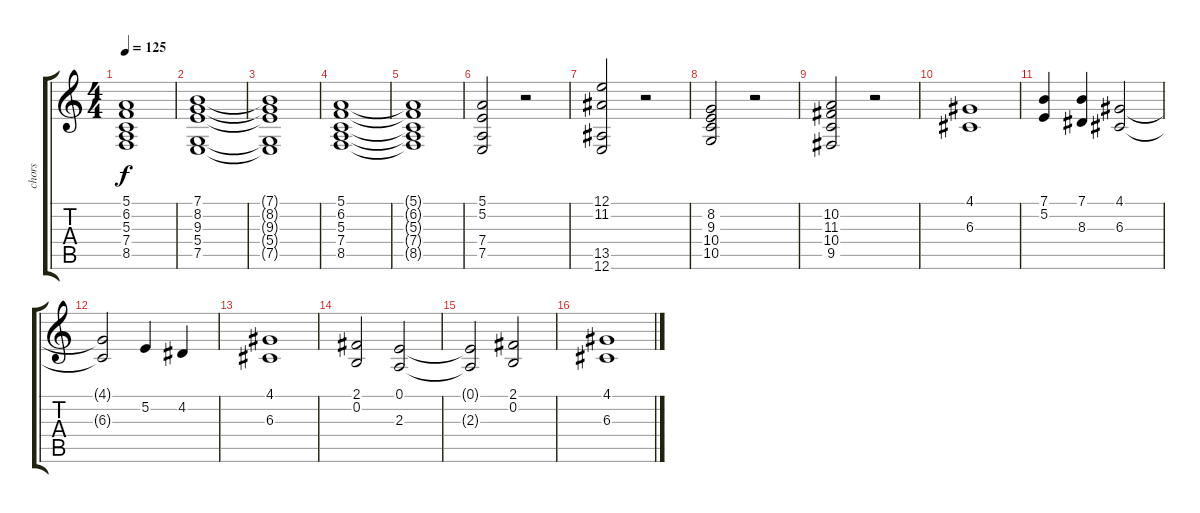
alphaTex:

\track ("chors" "chors") {instrument choiraahs}
\staff {score tabs}
\tuning (E4 B3 G3 D3 A2 E2) {hide}
\ts (4 4)
\tempo 125
\clef g2
\ks c
(5.1{t} 6.2{t} 5.3{t} 7.4{t} 8.5{t}).1{dy f} |
(7.1 8.2 9.3 5.4 7.5).1 |
(7.1{t} 8.2{t} 9.3{t} 5.4{t} 7.5{t}).1 |
(5.1 6.2 5.3 7.4 8.5).1 |
(5.1{t} 6.2{t} 5.3{t} 7.4{t} 8.5{t}).1 |
(5.1 5.2 7.4 7.5).2 r.2 |
(12.1 11.2 13.5 12.6).2 r.2 |
(8.2 9.3 10.4 10.5).2 r.2 |
(10.2 11.3 10.4 9.5).2 r.2 |
(4.1 6.3).1{volume 10} |
(7.1 5.2).4 (7.1 8.3).4 (4.1 6.3).2 |
(4.1{t} 6.3{t}).2 5.2.4 4.2.4 |
(4.1 6.3).1 |
(2.1 0.2).2 (0.1 2.3).2 |
(0.1{t} 2.3{t}).2 (2.1 0.2).2 |
(4.1 6.3).1
